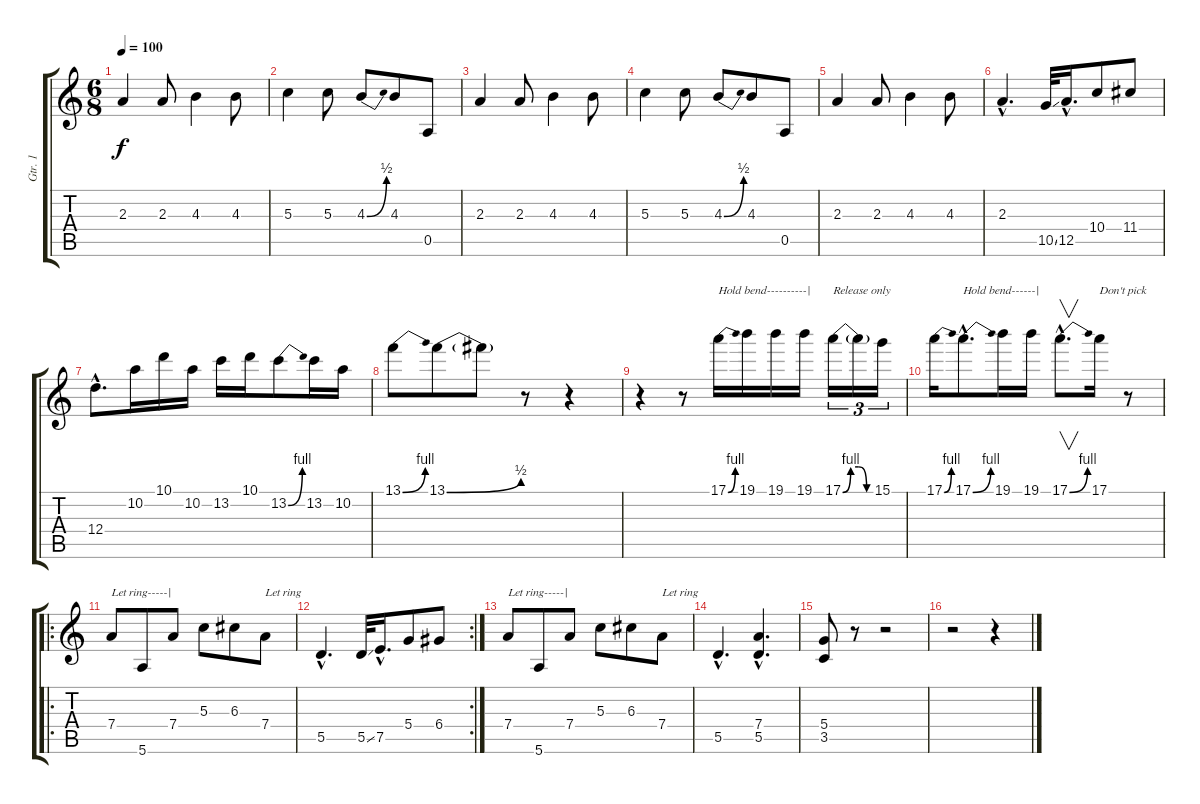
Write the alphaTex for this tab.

\track ("Gtr. 1" "Gtr. 1") {instrument overdrivenguitar}
\staff {score tabs}
\tuning (E4 B3 G3 D3 A2 E2) {hide}
\ts (6 8)
\tempo 100
\clef g2
\ks c
2.3.4{dy f} 2.3.8 4.3.4 4.3.8 |
5.3.4 5.3.8 4.3{be (bend 0 0 60 2)}.8 4.3.8 0.5.8 |
2.3.4 2.3.8 4.3.4 4.3.8 |
5.3.4 5.3.8 4.3{be (bend 0 0 60 2)}.8 4.3.8 0.5.8 |
2.3.4 2.3.8 4.3.4 4.3.8 |
2.3{hac}.4{d} 10.5{ss}.32 12.5{hac}.16{d} 10.4.8 11.4.8 |
12.4{hac}.8{d} 10.2.16 10.1.16 10.2.16 13.2.16 10.1.16 13.2{be (bend 0 0 60 4)}.8 13.2.16 10.2.16 |
13.1{be (bend 0 0 60 4)}.8 13.1{be (bend 0 0 60 2)}.8 13.1{t}.8 r.8 r.4 |
r.4 r.8 17.1{be (bend 0 0 60 4)}.16{txt "Hold bend----------|"} 19.1.16 19.1.16 19.1.16 17.1{be (custom 0 0 15 4 30 4 45 0 60 0)}.16{tu (3 2) txt "Release only"} 17.1{t}.16{tu (3 2)} 15.1.16{tu (3 2)} |
17.1{be (bend 0 0 60 4)}.16 17.1{be (bend 0 0 60 4) hac}.8{d txt "Hold bend------|"} 19.1.16 19.1.16 17.1{be (bend 0 0 60 4) hac}.8{v d} 17.1.16{txt "Don't pick"} r.8 |
\ro
7.4.8{txt "Let ring-----|"} 5.6.8 7.4.8 5.3.8 6.3.8 7.4.8{txt "Let ring"} |
\rc 2
5.5{hac}.4{d} 5.5{ss}.32 7.5{hac}.16{d} 5.4.8 6.4.8 |
7.4.8{txt "Let ring-----|"} 5.6.8 7.4.8 5.3.8 6.3.8 7.4.8{txt "Let ring"} |
5.5{hac}.4{d} (7.4{hac} 5.5{hac}).4{d} |
(5.4 3.5).8 r.8 r.2 |
r.2 r.4
